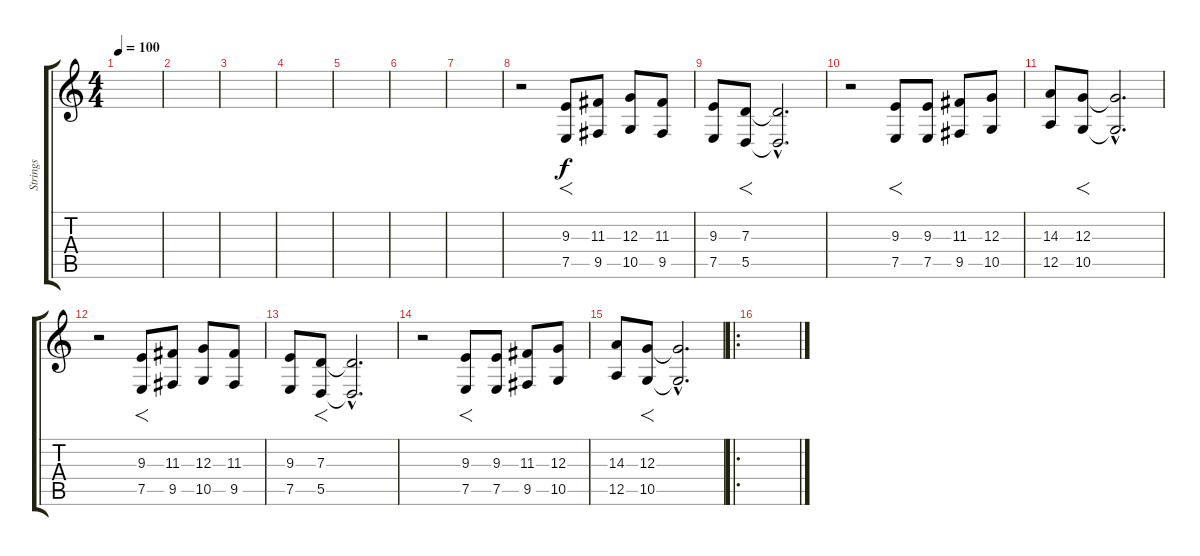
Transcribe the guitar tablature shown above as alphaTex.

\track ("Strings" "Strings") {instrument violin}
\staff {score tabs}
\tuning (E4 B3 G3 D3 A2 E2) {hide}
\ts (4 4)
\tempo 100
\clef g2
\ks c
|
|
|
|
|
|
|
r.2{volume 10 instrument violin} (9.3 7.5).8{f} (11.3 9.5).8 (12.3 10.5).8 (11.3 9.5).8 |
(9.3 7.5).8 (7.3 5.5).8{f} (7.3{hac t} 5.5{hac t}).2{d} |
r.2 (9.3 7.5).8{f} (9.3 7.5).8 (11.3 9.5).8 (12.3 10.5).8 |
(14.3 12.5).8 (12.3 10.5).8{f} (12.3{hac t} 10.5{hac t}).2{d} |
r.2 (9.3 7.5).8{f} (11.3 9.5).8 (12.3 10.5).8 (11.3 9.5).8 |
(9.3 7.5).8 (7.3 5.5).8{f} (7.3{hac t} 5.5{hac t}).2{d} |
r.2 (9.3 7.5).8{f} (9.3 7.5).8 (11.3 9.5).8 (12.3 10.5).8 |
(14.3 12.5).8 (12.3 10.5).8{f} (12.3{hac t} 10.5{hac t}).2{d} |
\ro
